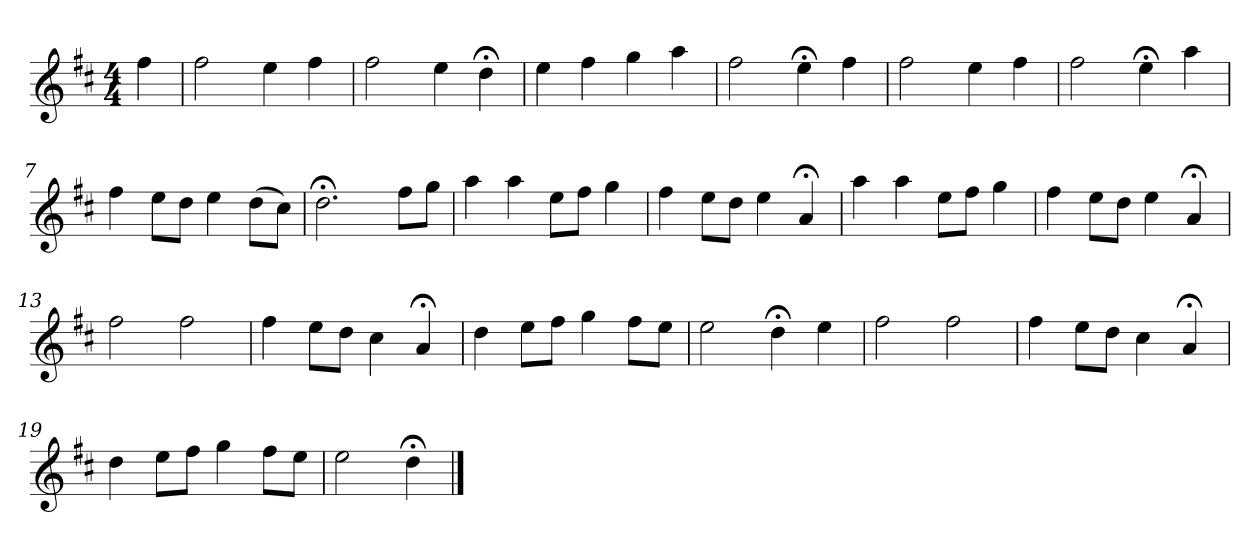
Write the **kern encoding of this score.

**kern
*part1
*staff1
*k[f#c#]
*D:
*M4/4
*MM120
=
4ff#
=1
2ff#
4ee
4ff#
=2
2ff#
4ee
4dd;<
=3
4ee
4ff#
4gg
4aa
=4
2ff#
4ee;<
4ff#
=5
2ff#
4ee
4ff#
=6
2ff#
4ee;<
4aa
=7
4ff#
8eeL
8ddJ
4ee
(8ddL
8cc#J)
=8
2.dd;<
8ff#L
8ggJ
=9
4aa
4aa
8eeL
8ff#J
4gg
=10
4ff#
8eeL
8ddJ
4ee
4a;<
=11
4aa
4aa
8eeL
8ff#J
4gg
=12
4ff#
8eeL
8ddJ
4ee
4a;<
=13
2ff#
2ff#
=14
4ff#
8eeL
8ddJ
4cc#
4a;<
=15
4dd
8eeL
8ff#J
4gg
8ff#L
8eeJ
=16
2ee
4dd;<
4ee
=17
2ff#
2ff#
=18
4ff#
8eeL
8ddJ
4cc#
4a;<
=19
4dd
8eeL
8ff#J
4gg
8ff#L
8eeJ
=20
2ee
4dd;<
==
*-
